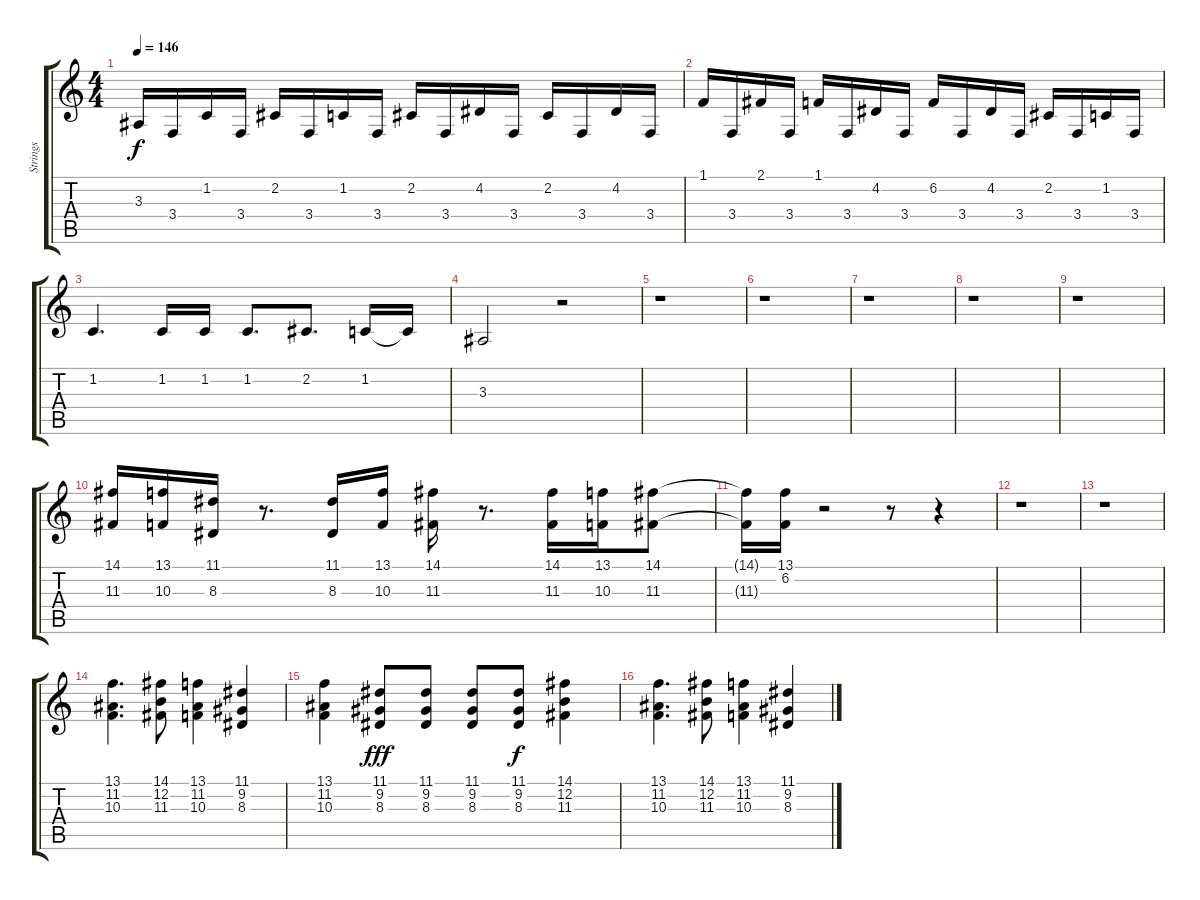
\track ("Strings" "Strings") {instrument stringensemble1}
\staff {score tabs}
\tuning (E4 B3 G3 D3 A2 E2) {hide}
\ts (4 4)
\tempo 146
\clef g2
\ks c
3.3.16{dy f} 3.4.16 1.2.16 3.4.16 2.2.16 3.4.16 1.2.16 3.4.16 2.2.16 3.4.16 4.2.16 3.4.16 2.2.16 3.4.16 4.2.16 3.4.16 |
1.1.16 3.4.16 2.1.16 3.4.16 1.1.16 3.4.16 4.2.16 3.4.16 6.2.16 3.4.16 4.2.16 3.4.16 2.2.16 3.4.16 1.2.16 3.4.16 |
1.2.4{d} 1.2.16 1.2.16 1.2.8{d} 2.2.8{d} 1.2.16 1.2{t}.16 |
3.3.2 r.2 |
r.1 |
r.1 |
r.1 |
r.1 |
r.1 |
(14.1 11.3).16 (13.1 10.3).16 (11.1 8.3).16 r.8{d} (11.1 8.3).16 (13.1 10.3).16 (14.1 11.3).16 r.8{d} (14.1 11.3).16 (13.1 10.3).16 (14.1 11.3).8 |
(14.1{t} 11.3{t}).16 (13.1 6.2).16 r.2 r.8 r.4 |
r.1 |
r.1 |
(13.1 11.2 10.3).4{d} (14.1 12.2 11.3).8 (13.1 11.2 10.3).4 (11.1 9.2 8.3).4 |
(13.1 11.2 10.3).4 (11.1 9.2 8.3).8{dy fff} (11.1 9.2 8.3).8 (11.1 9.2 8.3).8 (11.1 9.2 8.3).8{dy f} (14.1 12.2 11.3).4 |
(13.1 11.2 10.3).4{d} (14.1 12.2 11.3).8 (13.1 11.2 10.3).4 (11.1 9.2 8.3).4
